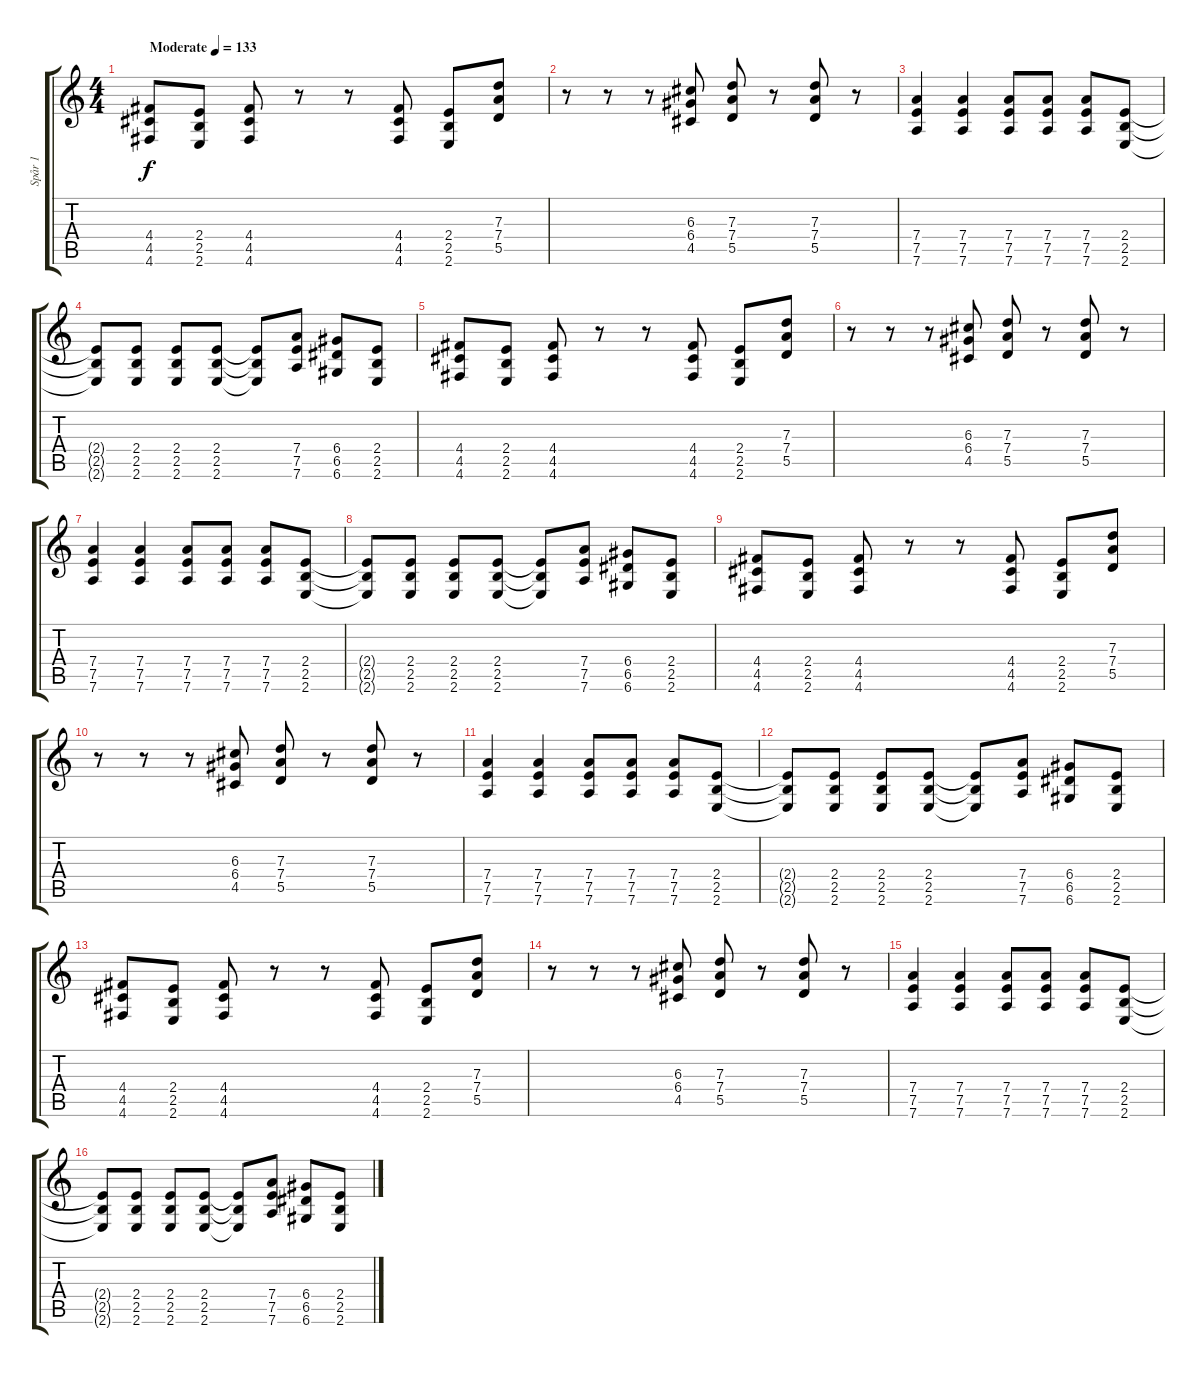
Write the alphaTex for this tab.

\track ("Spår 1" "Spår 1") {instrument distortionguitar}
\staff {score tabs}
\tuning (E4 B3 G3 D3 A2 D2) {hide}
\ts (4 4)
\tempo (133 "Moderate")
\clef g2
\ks c
(4.4 4.5 4.6).8{dy f instrument distortionguitar} (2.4 2.5 2.6).8 (4.4 4.5 4.6).8 r.8 r.8 (4.4 4.5 4.6).8 (2.4 2.5 2.6).8 (7.3 7.4 5.5).8 |
r.8 r.8 r.8 (6.3 6.4 4.5).8 (7.3 7.4 5.5).8 r.8 (7.3 7.4 5.5).8 r.8 |
(7.4 7.5 7.6).4 (7.4 7.5 7.6).4 (7.4 7.5 7.6).8 (7.4 7.5 7.6).8 (7.4 7.5 7.6).8 (2.4 2.5 2.6).8 |
(2.4{t} 2.5{t} 2.6{t}).8 (2.4 2.5 2.6).8 (2.4 2.5 2.6).8 (2.4 2.5 2.6).8 (2.4{t} 2.5{t} 2.6{t}).8 (7.4 7.5 7.6).8 (6.4 6.5 6.6).8 (2.4 2.5 2.6).8 |
(4.4 4.5 4.6).8 (2.4 2.5 2.6).8 (4.4 4.5 4.6).8 r.8 r.8 (4.4 4.5 4.6).8 (2.4 2.5 2.6).8 (7.3 7.4 5.5).8 |
r.8 r.8 r.8 (6.3 6.4 4.5).8 (7.3 7.4 5.5).8 r.8 (7.3 7.4 5.5).8 r.8 |
(7.4 7.5 7.6).4 (7.4 7.5 7.6).4 (7.4 7.5 7.6).8 (7.4 7.5 7.6).8 (7.4 7.5 7.6).8 (2.4 2.5 2.6).8 |
(2.4{t} 2.5{t} 2.6{t}).8 (2.4 2.5 2.6).8 (2.4 2.5 2.6).8 (2.4 2.5 2.6).8 (2.4{t} 2.5{t} 2.6{t}).8 (7.4 7.5 7.6).8 (6.4 6.5 6.6).8 (2.4 2.5 2.6).8 |
(4.4 4.5 4.6).8 (2.4 2.5 2.6).8 (4.4 4.5 4.6).8 r.8 r.8 (4.4 4.5 4.6).8 (2.4 2.5 2.6).8 (7.3 7.4 5.5).8 |
r.8 r.8 r.8 (6.3 6.4 4.5).8 (7.3 7.4 5.5).8 r.8 (7.3 7.4 5.5).8 r.8 |
(7.4 7.5 7.6).4 (7.4 7.5 7.6).4 (7.4 7.5 7.6).8 (7.4 7.5 7.6).8 (7.4 7.5 7.6).8 (2.4 2.5 2.6).8 |
(2.4{t} 2.5{t} 2.6{t}).8 (2.4 2.5 2.6).8 (2.4 2.5 2.6).8 (2.4 2.5 2.6).8 (2.4{t} 2.5{t} 2.6{t}).8 (7.4 7.5 7.6).8 (6.4 6.5 6.6).8 (2.4 2.5 2.6).8 |
(4.4 4.5 4.6).8 (2.4 2.5 2.6).8 (4.4 4.5 4.6).8 r.8 r.8 (4.4 4.5 4.6).8 (2.4 2.5 2.6).8 (7.3 7.4 5.5).8 |
r.8 r.8 r.8 (6.3 6.4 4.5).8 (7.3 7.4 5.5).8 r.8 (7.3 7.4 5.5).8 r.8 |
(7.4 7.5 7.6).4 (7.4 7.5 7.6).4 (7.4 7.5 7.6).8 (7.4 7.5 7.6).8 (7.4 7.5 7.6).8 (2.4 2.5 2.6).8 |
(2.4{t} 2.5{t} 2.6{t}).8 (2.4 2.5 2.6).8 (2.4 2.5 2.6).8 (2.4 2.5 2.6).8 (2.4{t} 2.5{t} 2.6{t}).8 (7.4 7.5 7.6).8 (6.4 6.5 6.6).8 (2.4 2.5 2.6).8
